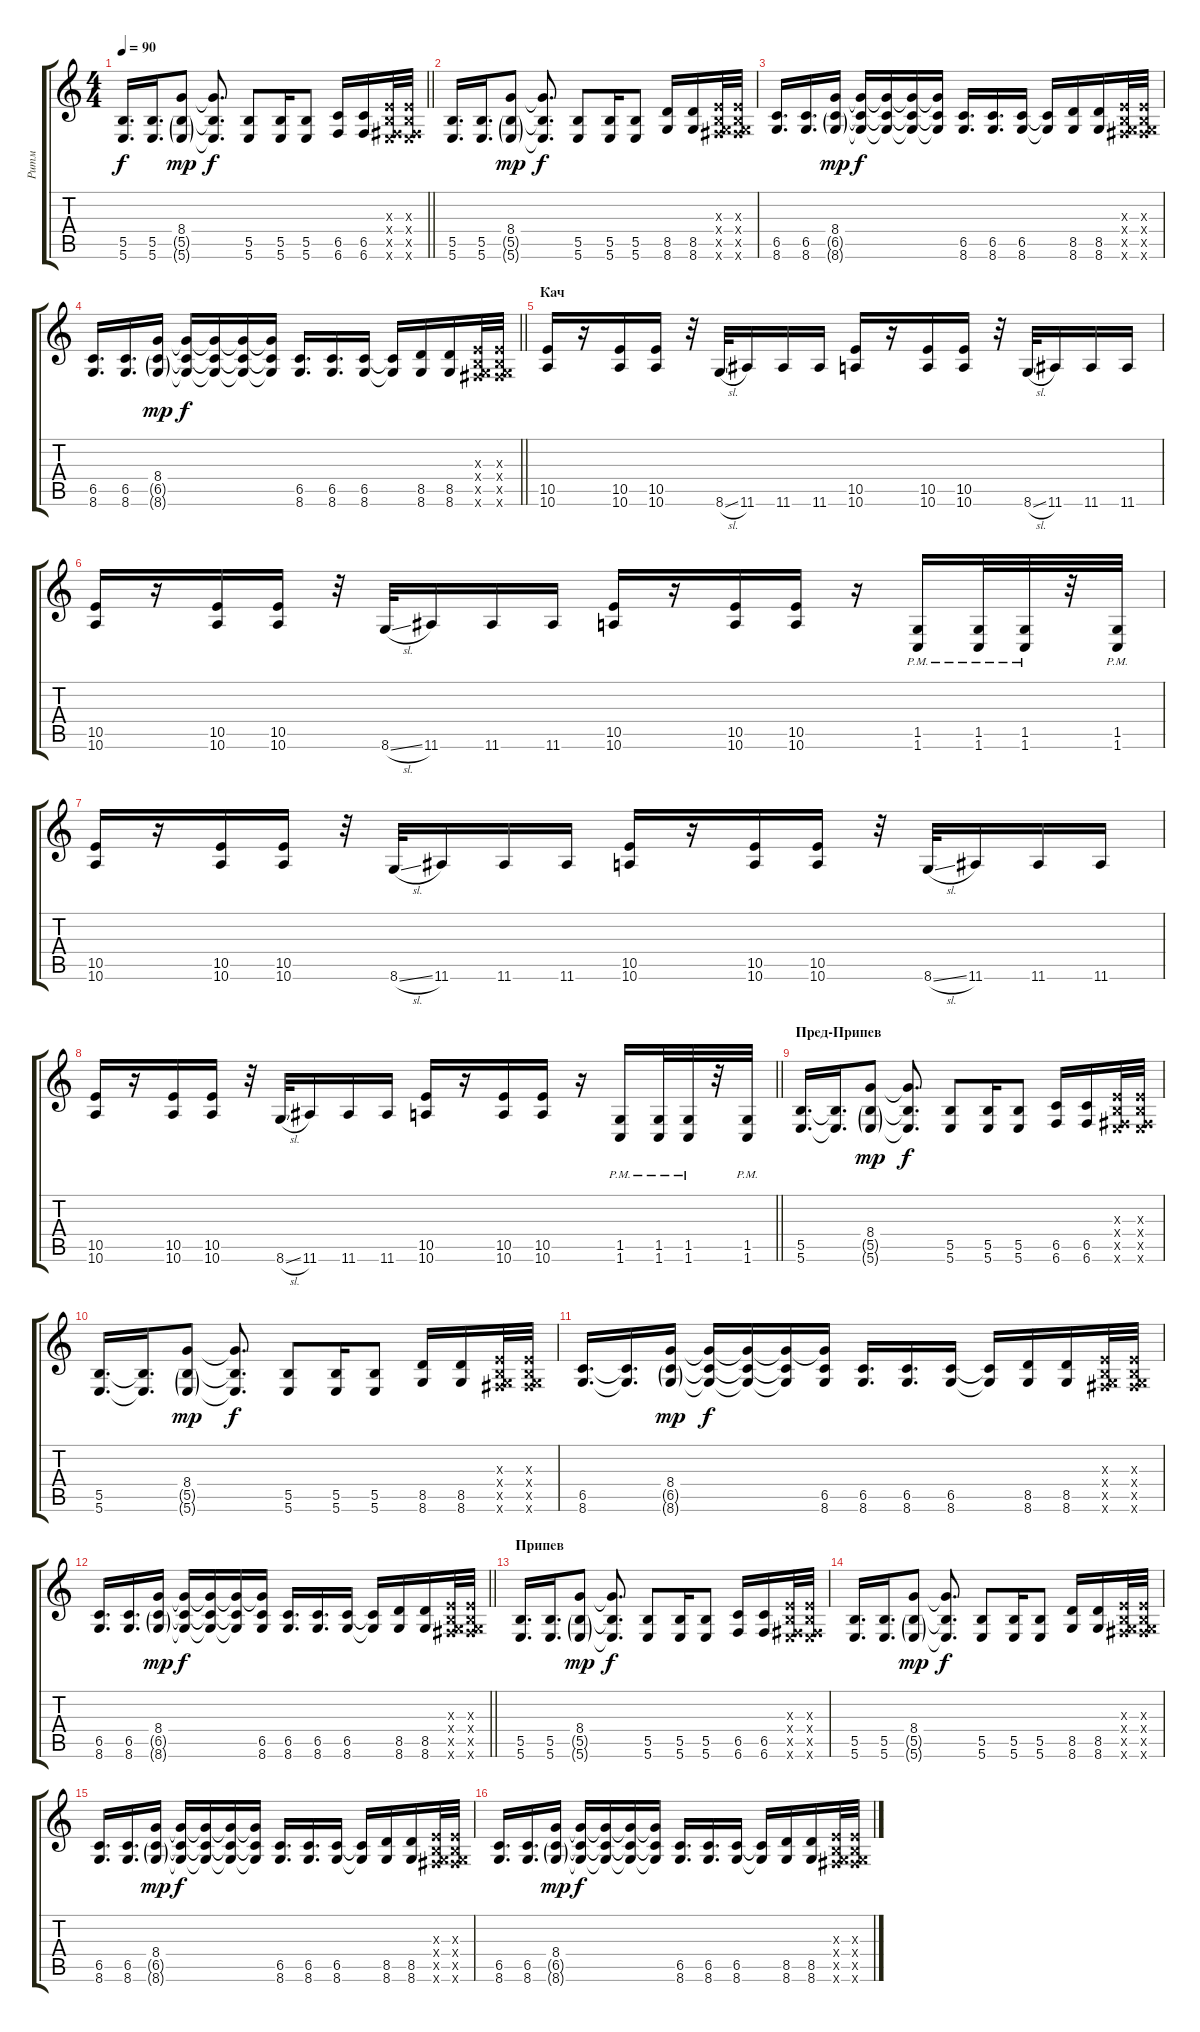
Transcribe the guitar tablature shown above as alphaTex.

\track ("Ритм" "Ритм") {instrument distortionguitar}
\staff {score tabs}
\tuning (Db4 Ab3 E3 B2 Gb2 B1) {hide}
\ts (4 4)
\tempo 90
\clef g2
\barLineRight lightlight
\ks c
(5.5 5.6).16{d dy f} (5.5 5.6).16{d} (8.4 5.5{g} 5.6{g}).8{dy mp} (8.4{t} 5.5{t} 5.6{t}).8{d dy f} (5.5 5.6).8 (5.5 5.6).16 (5.5 5.6).8 (6.5 6.6).16 (6.5 6.6).16 (0.3{x} 0.4{x} 0.5{x} 5.6{x}).32 (0.3{x} 0.4{x} 0.5{x} 5.6{x}).32 |
(5.5 5.6).16{d} (5.5 5.6).16{d} (8.4 5.5{g} 5.6{g}).8{dy mp} (8.4{t} 5.5{t} 5.6{t}).8{d dy f} (5.5 5.6).8 (5.5 5.6).16 (5.5 5.6).8 (8.5 8.6).16 (8.5 8.6).16 (0.3{x} 0.4{x} 0.5{x} 8.6{x}).32 (0.3{x} 0.4{x} 0.5{x} 8.6{x}).32 |
(6.5 8.6).16{d} (6.5 8.6).16{d} (8.4 6.5{g} 8.6{g}).16{dy mp} (8.4{t} 6.5{t} 8.6{t}).16{dy f} (8.4{t} 6.5{t} 8.6{t}).16 (8.4{t} 6.5{t} 8.6{t}).16 (8.4{t} 6.5{t} 8.6{t}).16 (6.5 8.6).16{d} (6.5 8.6).16{d} (6.5 8.6).16 (6.5{t} 8.6{t}).16 (8.5 8.6).16 (8.5 8.6).16 (0.3{x} 0.4{x} 0.5{x} 8.6{x}).32 (0.3{x} 0.4{x} 0.5{x} 8.6{x}).32 |
\barLineRight lightlight
(6.5 8.6).16{d} (6.5 8.6).16{d} (8.4 6.5{g} 8.6{g}).16{dy mp} (8.4{t} 6.5{t} 8.6{t}).16{dy f} (8.4{t} 6.5{t} 8.6{t}).16 (8.4{t} 6.5{t} 8.6{t}).16 (8.4{t} 6.5{t} 8.6{t}).16 (6.5 8.6).16{d} (6.5 8.6).16{d} (6.5 8.6).16 (6.5{t} 8.6{t}).16 (8.5 8.6).16 (8.5 8.6).16 (0.3{x} 0.4{x} 0.5{x} 8.6{x}).32 (0.3{x} 0.4{x} 0.5{x} 8.6{x}).32 |
\section ("" "Кач")
(10.5 10.6).16 r.16 (10.5 10.6).16 (10.5 10.6).16 r.32 8.6{sl}.32 11.6.16 11.6.16 11.6.16 (10.5 10.6).16 r.16 (10.5 10.6).16 (10.5 10.6).16 r.32 8.6{sl}.32 11.6.16 11.6.16 11.6.16 |
(10.5 10.6).16 r.16 (10.5 10.6).16 (10.5 10.6).16 r.32 8.6{sl}.32 11.6.16 11.6.16 11.6.16 (10.5 10.6).16 r.16 (10.5 10.6).16 (10.5 10.6).16 r.16 (1.5{pm} 1.6{pm}).16 (1.5{pm} 1.6{pm}).32 (1.5{pm} 1.6{pm}).32 r.32 (1.5{pm} 1.6{pm}).32 |
(10.5 10.6).16 r.16 (10.5 10.6).16 (10.5 10.6).16 r.32 8.6{sl}.32 11.6.16 11.6.16 11.6.16 (10.5 10.6).16 r.16 (10.5 10.6).16 (10.5 10.6).16 r.32 8.6{sl}.32 11.6.16 11.6.16 11.6.16 |
\barLineRight lightlight
(10.5 10.6).16 r.16 (10.5 10.6).16 (10.5 10.6).16 r.32 8.6{sl}.32 11.6.16 11.6.16 11.6.16 (10.5 10.6).16 r.16 (10.5 10.6).16 (10.5 10.6).16 r.16 (1.5{pm} 1.6{pm}).16 (1.5{pm} 1.6{pm}).32 (1.5{pm} 1.6{pm}).32 r.32 (1.5{pm} 1.6{pm}).32 |
\section ("" "Пред-Припев ")
(5.5 5.6).16{d} (5.5{t} 5.6{t}).16{d} (8.4 5.5{g} 5.6{g}).8{dy mp} (8.4{t} 5.5{t} 5.6{t}).8{d dy f} (5.5 5.6).8 (5.5 5.6).16 (5.5 5.6).8 (6.5 6.6).16 (6.5 6.6).16 (0.3{x} 0.4{x} 0.5{x} 5.6{x}).32 (0.3{x} 0.4{x} 0.5{x} 5.6{x}).32 |
(5.5 5.6).16{d} (5.5{t} 5.6{t}).16{d} (8.4 5.5{g} 5.6{g}).8{dy mp} (8.4{t} 5.5{t} 5.6{t}).8{d dy f} (5.5 5.6).8 (5.5 5.6).16 (5.5 5.6).8 (8.5 8.6).16 (8.5 8.6).16 (0.3{x} 0.4{x} 0.5{x} 8.6{x}).32 (0.3{x} 0.4{x} 0.5{x} 8.6{x}).32 |
(6.5 8.6).16{d} (6.5{t} 8.6{t}).16{d} (8.4 6.5{g} 8.6{g}).16{dy mp} (8.4{t} 6.5{t} 8.6{t}).16{dy f} (8.4{t} 6.5{t} 8.6{t}).16 (8.4{t} 6.5{t} 8.6{t}).16 (8.4{t} 6.5 8.6).16 (6.5 8.6).16{d} (6.5 8.6).16{d} (6.5 8.6).16 (6.5{t} 8.6{t}).16 (8.5 8.6).16 (8.5 8.6).16 (0.3{x} 0.4{x} 0.5{x} 8.6{x}).32 (0.3{x} 0.4{x} 0.5{x} 8.6{x}).32 |
\barLineRight lightlight
(6.5 8.6).16{d} (6.5 8.6).16{d} (8.4 6.5{g} 8.6{g}).16{dy mp} (8.4{t} 6.5{t} 8.6{t}).16{dy f} (8.4{t} 6.5{t} 8.6{t}).16 (8.4{t} 6.5{t} 8.6{t}).16 (8.4{t} 6.5 8.6).16 (6.5 8.6).16{d} (6.5 8.6).16{d} (6.5 8.6).16 (6.5{t} 8.6{t}).16 (8.5 8.6).16 (8.5 8.6).16 (0.3{x} 0.4{x} 0.5{x} 8.6{x}).32 (0.3{x} 0.4{x} 0.5{x} 8.6{x}).32 |
\section ("" "Припев")
(5.5 5.6).16{d} (5.5 5.6).16{d} (8.4 5.5{g} 5.6{g}).8{dy mp} (8.4{t} 5.5{t} 5.6{t}).8{d dy f} (5.5 5.6).8 (5.5 5.6).16 (5.5 5.6).8 (6.5 6.6).16 (6.5 6.6).16 (0.3{x} 0.4{x} 0.5{x} 5.6{x}).32 (0.3{x} 0.4{x} 0.5{x} 5.6{x}).32 |
(5.5 5.6).16{d} (5.5 5.6).16{d} (8.4 5.5{g} 5.6{g}).8{dy mp} (8.4{t} 5.5{t} 5.6{t}).8{d dy f} (5.5 5.6).8 (5.5 5.6).16 (5.5 5.6).8 (8.5 8.6).16 (8.5 8.6).16 (0.3{x} 0.4{x} 0.5{x} 8.6{x}).32 (0.3{x} 0.4{x} 0.5{x} 8.6{x}).32 |
(6.5 8.6).16{d} (6.5 8.6).16{d} (8.4 6.5{g} 8.6{g}).16{dy mp} (8.4{t} 6.5{t} 8.6{t}).16{dy f} (8.4{t} 6.5{t} 8.6{t}).16 (8.4{t} 6.5{t} 8.6{t}).16 (8.4{t} 6.5{t} 8.6{t}).16 (6.5 8.6).16{d} (6.5 8.6).16{d} (6.5 8.6).16 (6.5{t} 8.6{t}).16 (8.5 8.6).16 (8.5 8.6).16 (0.3{x} 0.4{x} 0.5{x} 8.6{x}).32 (0.3{x} 0.4{x} 0.5{x} 8.6{x}).32 |
(6.5 8.6).16{d} (6.5 8.6).16{d} (8.4 6.5{g} 8.6{g}).16{dy mp} (8.4{t} 6.5{t} 8.6{t}).16{dy f} (8.4{t} 6.5{t} 8.6{t}).16 (8.4{t} 6.5{t} 8.6{t}).16 (8.4{t} 6.5{t} 8.6{t}).16 (6.5 8.6).16{d} (6.5 8.6).16{d} (6.5 8.6).16 (6.5{t} 8.6{t}).16 (8.5 8.6).16 (8.5 8.6).16 (0.3{x} 0.4{x} 0.5{x} 8.6{x}).32 (0.3{x} 0.4{x} 0.5{x} 8.6{x}).32
